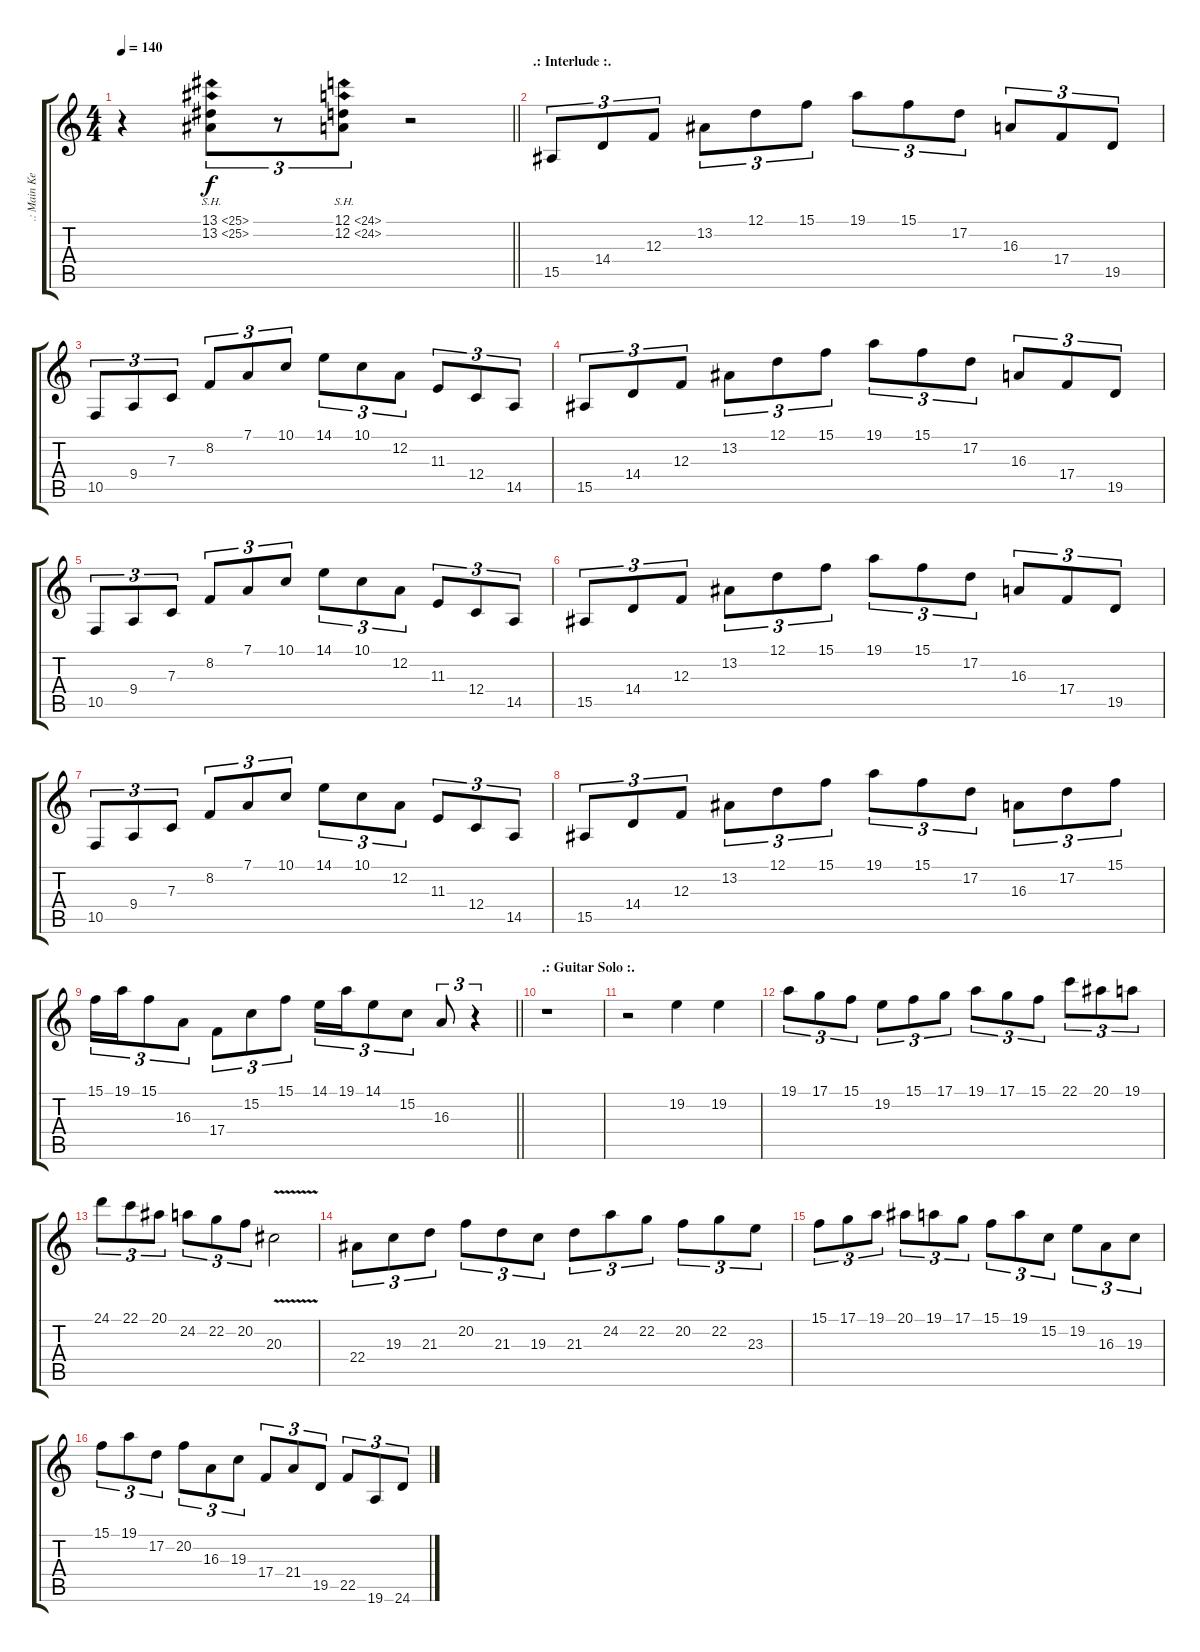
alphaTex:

\track (".: Main Keyboard :." ".: Main Ke") {instrument orchestralharp}
\staff {score tabs}
\tuning (D4 A3 F3 C3 G2 D2) {hide}
\ts (4 4)
\tempo 140
\clef g2
\barLineRight lightlight
\ks c
r.4{dy f} (13.1{sh 12} 13.2{sh 12}).8{tu (3 2)} r.8{tu (3 2)} (12.1{sh 12} 12.2{sh 12}).8{tu (3 2)} r.2 |
\section ("" ".: Interlude :.")
15.5.8{tu (3 2) volume 14 balance 11 instrument harpsichord} 14.4.8{tu (3 2)} 12.3.8{tu (3 2)} 13.2.8{tu (3 2)} 12.1.8{tu (3 2)} 15.1.8{tu (3 2)} 19.1.8{tu (3 2)} 15.1.8{tu (3 2)} 17.2.8{tu (3 2)} 16.3.8{tu (3 2)} 17.4.8{tu (3 2)} 19.5.8{tu (3 2)} |
10.5.8{tu (3 2)} 9.4.8{tu (3 2)} 7.3.8{tu (3 2)} 8.2.8{tu (3 2)} 7.1.8{tu (3 2)} 10.1.8{tu (3 2)} 14.1.8{tu (3 2)} 10.1.8{tu (3 2)} 12.2.8{tu (3 2)} 11.3.8{tu (3 2)} 12.4.8{tu (3 2)} 14.5.8{tu (3 2)} |
15.5.8{tu (3 2)} 14.4.8{tu (3 2)} 12.3.8{tu (3 2)} 13.2.8{tu (3 2)} 12.1.8{tu (3 2)} 15.1.8{tu (3 2)} 19.1.8{tu (3 2)} 15.1.8{tu (3 2)} 17.2.8{tu (3 2)} 16.3.8{tu (3 2)} 17.4.8{tu (3 2)} 19.5.8{tu (3 2)} |
10.5.8{tu (3 2)} 9.4.8{tu (3 2)} 7.3.8{tu (3 2)} 8.2.8{tu (3 2)} 7.1.8{tu (3 2)} 10.1.8{tu (3 2)} 14.1.8{tu (3 2)} 10.1.8{tu (3 2)} 12.2.8{tu (3 2)} 11.3.8{tu (3 2)} 12.4.8{tu (3 2)} 14.5.8{tu (3 2)} |
15.5.8{tu (3 2)} 14.4.8{tu (3 2)} 12.3.8{tu (3 2)} 13.2.8{tu (3 2)} 12.1.8{tu (3 2)} 15.1.8{tu (3 2)} 19.1.8{tu (3 2)} 15.1.8{tu (3 2)} 17.2.8{tu (3 2)} 16.3.8{tu (3 2)} 17.4.8{tu (3 2)} 19.5.8{tu (3 2)} |
10.5.8{tu (3 2)} 9.4.8{tu (3 2)} 7.3.8{tu (3 2)} 8.2.8{tu (3 2)} 7.1.8{tu (3 2)} 10.1.8{tu (3 2)} 14.1.8{tu (3 2)} 10.1.8{tu (3 2)} 12.2.8{tu (3 2)} 11.3.8{tu (3 2)} 12.4.8{tu (3 2)} 14.5.8{tu (3 2)} |
15.5.8{tu (3 2)} 14.4.8{tu (3 2)} 12.3.8{tu (3 2)} 13.2.8{tu (3 2)} 12.1.8{tu (3 2)} 15.1.8{tu (3 2)} 19.1.8{tu (3 2)} 15.1.8{tu (3 2)} 17.2.8{tu (3 2)} 16.3.8{tu (3 2)} 17.2.8{tu (3 2)} 15.1.8{tu (3 2)} |
\barLineRight lightlight
15.1.16{tu (3 2)} 19.1.16{tu (3 2)} 15.1.8{tu (3 2)} 16.3.8{tu (3 2)} 17.4.8{tu (3 2)} 15.2.8{tu (3 2)} 15.1.8{tu (3 2)} 14.1.16{tu (3 2)} 19.1.16{tu (3 2)} 14.1.8{tu (3 2)} 15.2.8{tu (3 2)} 16.3.8{tu (3 2)} r.4{tu (3 2)} |
\section ("" ".: Guitar Solo :.")
r.1 |
r.2{volume 9 instrument lead1square} 19.2.4 19.2.4 |
19.1.8{tu (3 2)} 17.1.8{tu (3 2)} 15.1.8{tu (3 2)} 19.2.8{tu (3 2)} 15.1.8{tu (3 2)} 17.1.8{tu (3 2)} 19.1.8{tu (3 2)} 17.1.8{tu (3 2)} 15.1.8{tu (3 2)} 22.1.8{tu (3 2)} 20.1.8{tu (3 2)} 19.1.8{tu (3 2)} |
24.1.8{tu (3 2)} 22.1.8{tu (3 2)} 20.1.8{tu (3 2)} 24.2.8{tu (3 2)} 22.2.8{tu (3 2)} 20.2.8{tu (3 2)} 20.3{v}.2 |
22.4.8{tu (3 2)} 19.3.8{tu (3 2)} 21.3.8{tu (3 2)} 20.2.8{tu (3 2)} 21.3.8{tu (3 2)} 19.3.8{tu (3 2)} 21.3.8{tu (3 2)} 24.2.8{tu (3 2)} 22.2.8{tu (3 2)} 20.2.8{tu (3 2)} 22.2.8{tu (3 2)} 23.3.8{tu (3 2)} |
15.1.8{tu (3 2)} 17.1.8{tu (3 2)} 19.1.8{tu (3 2)} 20.1.8{tu (3 2)} 19.1.8{tu (3 2)} 17.1.8{tu (3 2)} 15.1.8{tu (3 2)} 19.1.8{tu (3 2)} 15.2.8{tu (3 2)} 19.2.8{tu (3 2)} 16.3.8{tu (3 2)} 19.3.8{tu (3 2)} |
15.1.8{tu (3 2)} 19.1.8{tu (3 2)} 17.2.8{tu (3 2)} 20.2.8{tu (3 2)} 16.3.8{tu (3 2)} 19.3.8{tu (3 2)} 17.4.8{tu (3 2)} 21.4.8{tu (3 2)} 19.5.8{tu (3 2)} 22.5.8{tu (3 2)} 19.6.8{tu (3 2)} 24.6.8{tu (3 2)}
